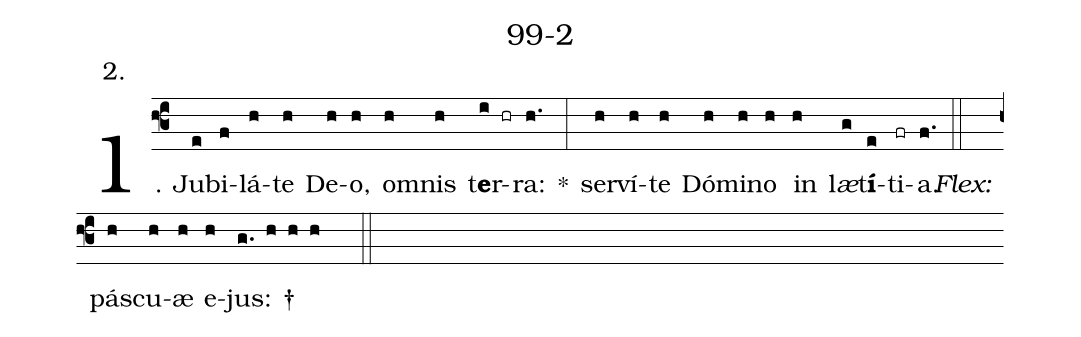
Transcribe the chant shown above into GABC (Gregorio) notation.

name: 99-2;
annotation: 2.;
%%
(f3)1. Ju(e)bi(f)lá(h)te(h) De(h)o,(h) om(h)nis(h) t<b>e</b>r(i hr)ra:(h.) *(:) ser(h)ví(h)te(h) Dó(h)mi(h)no(h) in(h) l<i>æ</i>(g)t<b>í</b>(e)ti(fr)a.(f.) (::)
<i>Flex:</i>()  pás(h)cu(h)æ(h) e(h)jus: †(g. h h h  ::)
